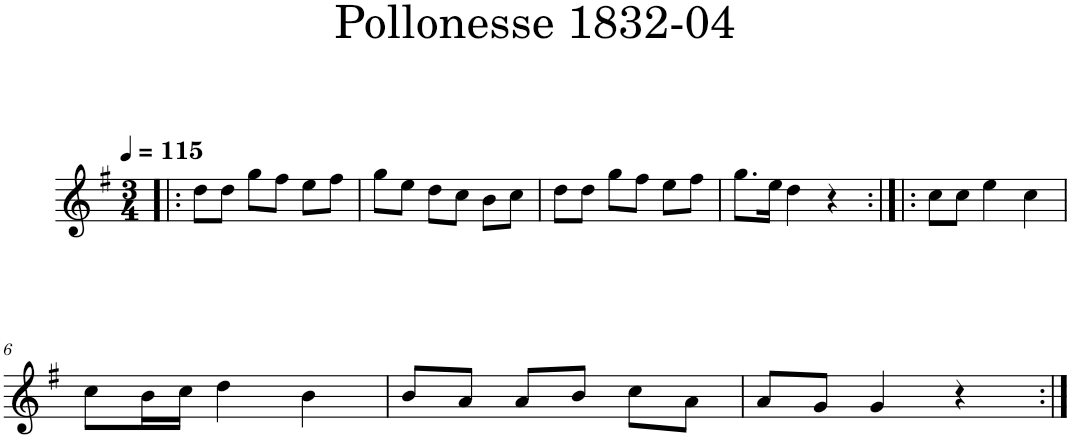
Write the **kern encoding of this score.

**kern
*part1
*staff1
*I"Piano
*I'Pno
*clefG2
*k[f#]
*G:
*M3/4
*MM115
=1!|:
8dd\L
8dd\J
8gg\L
8ff#\J
8ee\L
8ff#\J
=2
8gg\L
8ee\J
8dd\L
8cc\J
8b\L
8cc\J
=3
8dd\L
8dd\J
8gg\L
8ff#\J
8ee\L
8ff#\J
=4
8.gg\L
16ee\Jk
4dd\
4r
=5:|!|:
8cc\L
8cc\J
4ee\
4cc\
!!LO:LB:g=z
=6
8cc\L
16b\L
16cc\JJ
4dd\
4b\
=7
8b/L
8a/J
8a/L
8b/J
8cc\L
8a\J
=8
8a/L
8g/J
4g/
4r
=:|!
*-
